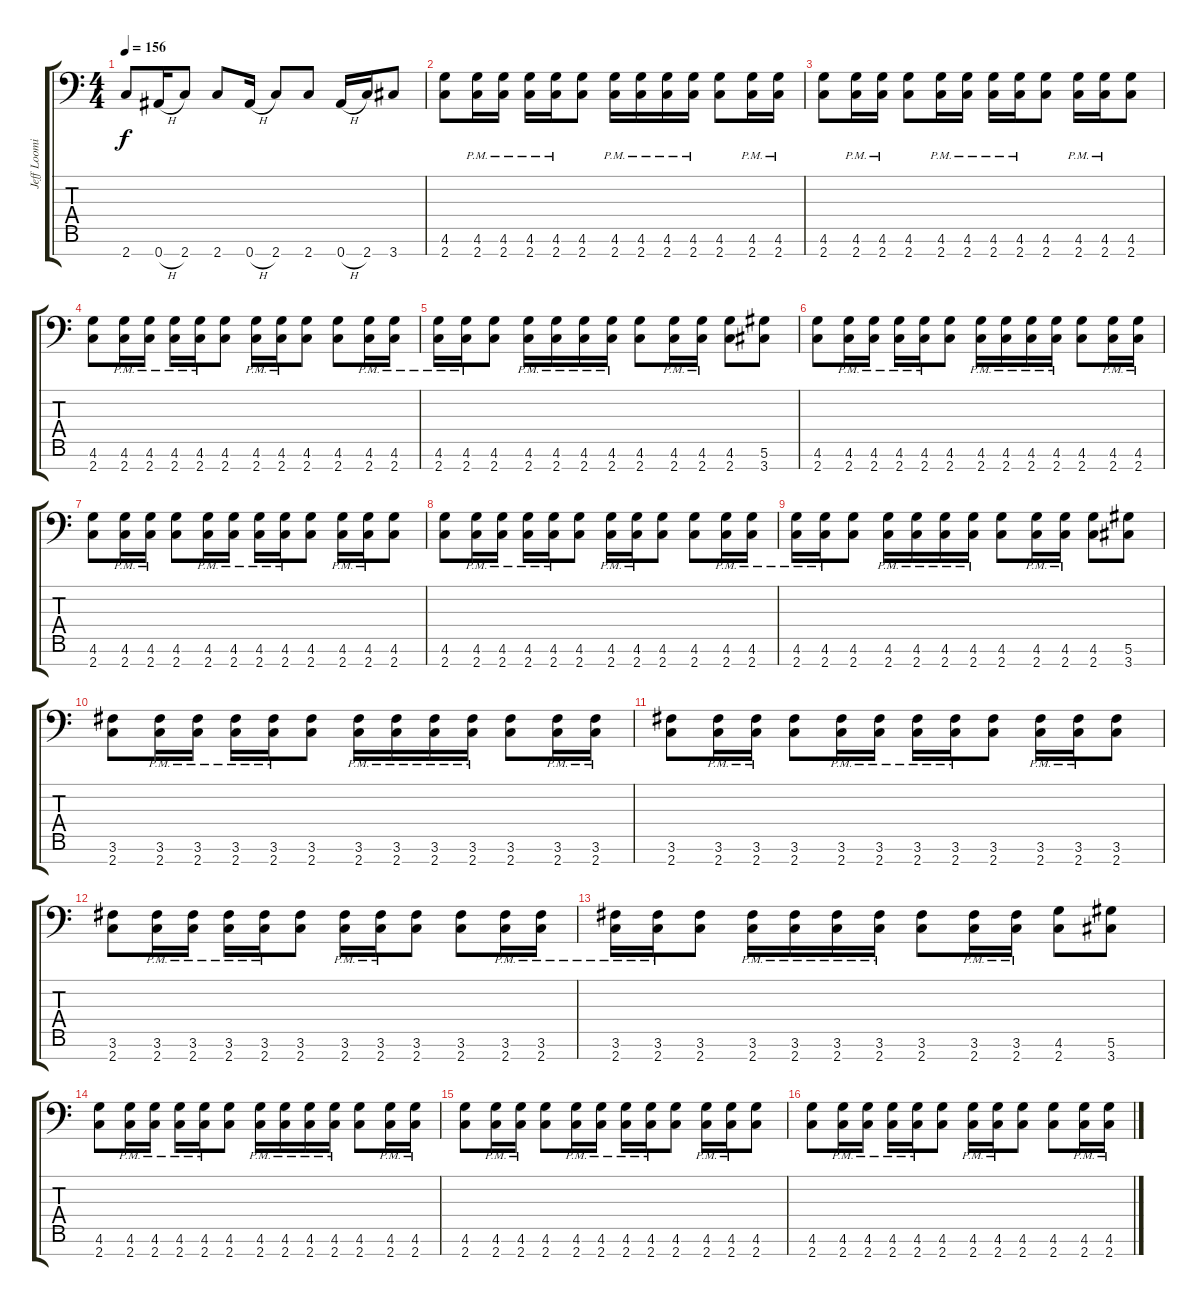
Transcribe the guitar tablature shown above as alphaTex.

\track ("Jeff Loomis Rythme" "Jeff Loomi") {instrument distortionguitar}
\staff {score tabs}
\tuning (Eb4 Bb3 Gb3 Db3 Ab2 Eb2 Bb1) {hide}
\ts (4 4)
\tempo 156
\clef f4
\ks c
2.7.8{dy f} 0.7{h}.16 2.7.8 2.7.8 0.7{h}.16 2.7.8 2.7.8 0.7{h}.16 2.7.16 3.7.8 |
\section ("" "")
(4.6 2.7).8 (4.6{pm} 2.7{pm}).16 (4.6{pm} 2.7{pm}).16 (4.6{pm} 2.7{pm}).16 (4.6{pm} 2.7{pm}).16 (4.6 2.7).8 (4.6{pm} 2.7{pm}).16 (4.6{pm} 2.7{pm}).16 (4.6{pm} 2.7{pm}).16 (4.6{pm} 2.7{pm}).16 (4.6 2.7).8 (4.6{pm} 2.7{pm}).16 (4.6{pm} 2.7{pm}).16 |
(4.6 2.7).8 (4.6{pm} 2.7{pm}).16 (4.6{pm} 2.7{pm}).16 (4.6 2.7).8 (4.6{pm} 2.7{pm}).16 (4.6{pm} 2.7{pm}).16 (4.6{pm} 2.7{pm}).16 (4.6{pm} 2.7{pm}).16 (4.6 2.7).8 (4.6{pm} 2.7{pm}).16 (4.6{pm} 2.7{pm}).16 (4.6 2.7).8 |
(4.6 2.7).8 (4.6{pm} 2.7{pm}).16 (4.6{pm} 2.7{pm}).16 (4.6{pm} 2.7{pm}).16 (4.6{pm} 2.7{pm}).16 (4.6 2.7).8 (4.6{pm} 2.7{pm}).16 (4.6{pm} 2.7{pm}).16 (4.6 2.7).8 (4.6 2.7).8 (4.6{pm} 2.7{pm}).16 (4.6{pm} 2.7{pm}).16 |
(4.6{pm} 2.7{pm}).16 (4.6{pm} 2.7{pm}).16 (4.6 2.7).8 (4.6{pm} 2.7{pm}).16 (4.6{pm} 2.7{pm}).16 (4.6{pm} 2.7{pm}).16 (4.6{pm} 2.7{pm}).16 (4.6 2.7).8 (4.6{pm} 2.7{pm}).16 (4.6{pm} 2.7{pm}).16 (4.6 2.7).8 (5.6 3.7).8 |
(4.6 2.7).8 (4.6{pm} 2.7{pm}).16 (4.6{pm} 2.7{pm}).16 (4.6{pm} 2.7{pm}).16 (4.6{pm} 2.7{pm}).16 (4.6 2.7).8 (4.6{pm} 2.7{pm}).16 (4.6{pm} 2.7{pm}).16 (4.6{pm} 2.7{pm}).16 (4.6{pm} 2.7{pm}).16 (4.6 2.7).8 (4.6{pm} 2.7{pm}).16 (4.6{pm} 2.7{pm}).16 |
(4.6 2.7).8 (4.6{pm} 2.7{pm}).16 (4.6{pm} 2.7{pm}).16 (4.6 2.7).8 (4.6{pm} 2.7{pm}).16 (4.6{pm} 2.7{pm}).16 (4.6{pm} 2.7{pm}).16 (4.6{pm} 2.7{pm}).16 (4.6 2.7).8 (4.6{pm} 2.7{pm}).16 (4.6{pm} 2.7{pm}).16 (4.6 2.7).8 |
(4.6 2.7).8 (4.6{pm} 2.7{pm}).16 (4.6{pm} 2.7{pm}).16 (4.6{pm} 2.7{pm}).16 (4.6{pm} 2.7{pm}).16 (4.6 2.7).8 (4.6{pm} 2.7{pm}).16 (4.6{pm} 2.7{pm}).16 (4.6 2.7).8 (4.6 2.7).8 (4.6{pm} 2.7{pm}).16 (4.6{pm} 2.7{pm}).16 |
(4.6{pm} 2.7{pm}).16 (4.6{pm} 2.7{pm}).16 (4.6 2.7).8 (4.6{pm} 2.7{pm}).16 (4.6{pm} 2.7{pm}).16 (4.6{pm} 2.7{pm}).16 (4.6{pm} 2.7{pm}).16 (4.6 2.7).8 (4.6{pm} 2.7{pm}).16 (4.6{pm} 2.7{pm}).16 (4.6 2.7).8 (5.6 3.7).8 |
\section ("" "")
(3.6 2.7).8 (3.6{pm} 2.7{pm}).16 (3.6{pm} 2.7{pm}).16 (3.6{pm} 2.7{pm}).16 (3.6{pm} 2.7{pm}).16 (3.6 2.7).8 (3.6{pm} 2.7{pm}).16 (3.6{pm} 2.7{pm}).16 (3.6{pm} 2.7{pm}).16 (3.6{pm} 2.7{pm}).16 (3.6 2.7).8 (3.6{pm} 2.7{pm}).16 (3.6{pm} 2.7{pm}).16 |
(3.6 2.7).8 (3.6{pm} 2.7{pm}).16 (3.6{pm} 2.7{pm}).16 (3.6 2.7).8 (3.6{pm} 2.7{pm}).16 (3.6{pm} 2.7{pm}).16 (3.6{pm} 2.7{pm}).16 (3.6{pm} 2.7{pm}).16 (3.6 2.7).8 (3.6{pm} 2.7{pm}).16 (3.6{pm} 2.7{pm}).16 (3.6 2.7).8 |
(3.6 2.7).8 (3.6{pm} 2.7{pm}).16 (3.6{pm} 2.7{pm}).16 (3.6{pm} 2.7{pm}).16 (3.6{pm} 2.7{pm}).16 (3.6 2.7).8 (3.6{pm} 2.7{pm}).16 (3.6{pm} 2.7{pm}).16 (3.6 2.7).8 (3.6 2.7).8 (3.6{pm} 2.7{pm}).16 (3.6{pm} 2.7{pm}).16 |
(3.6{pm} 2.7{pm}).16 (3.6{pm} 2.7{pm}).16 (3.6 2.7).8 (3.6{pm} 2.7{pm}).16 (3.6{pm} 2.7{pm}).16 (3.6{pm} 2.7{pm}).16 (3.6{pm} 2.7{pm}).16 (3.6 2.7).8 (3.6{pm} 2.7{pm}).16 (3.6{pm} 2.7{pm}).16 (4.6 2.7).8 (5.6 3.7).8 |
(4.6 2.7).8 (4.6{pm} 2.7{pm}).16 (4.6{pm} 2.7{pm}).16 (4.6{pm} 2.7{pm}).16 (4.6{pm} 2.7{pm}).16 (4.6 2.7).8 (4.6{pm} 2.7{pm}).16 (4.6{pm} 2.7{pm}).16 (4.6{pm} 2.7{pm}).16 (4.6{pm} 2.7{pm}).16 (4.6 2.7).8 (4.6{pm} 2.7{pm}).16 (4.6{pm} 2.7{pm}).16 |
(4.6 2.7).8 (4.6{pm} 2.7{pm}).16 (4.6{pm} 2.7{pm}).16 (4.6 2.7).8 (4.6{pm} 2.7{pm}).16 (4.6{pm} 2.7{pm}).16 (4.6{pm} 2.7{pm}).16 (4.6{pm} 2.7{pm}).16 (4.6 2.7).8 (4.6{pm} 2.7{pm}).16 (4.6{pm} 2.7{pm}).16 (4.6 2.7).8 |
(4.6 2.7).8 (4.6{pm} 2.7{pm}).16 (4.6{pm} 2.7{pm}).16 (4.6{pm} 2.7{pm}).16 (4.6{pm} 2.7{pm}).16 (4.6 2.7).8 (4.6{pm} 2.7{pm}).16 (4.6{pm} 2.7{pm}).16 (4.6 2.7).8 (4.6 2.7).8 (4.6{pm} 2.7{pm}).16 (4.6{pm} 2.7{pm}).16
